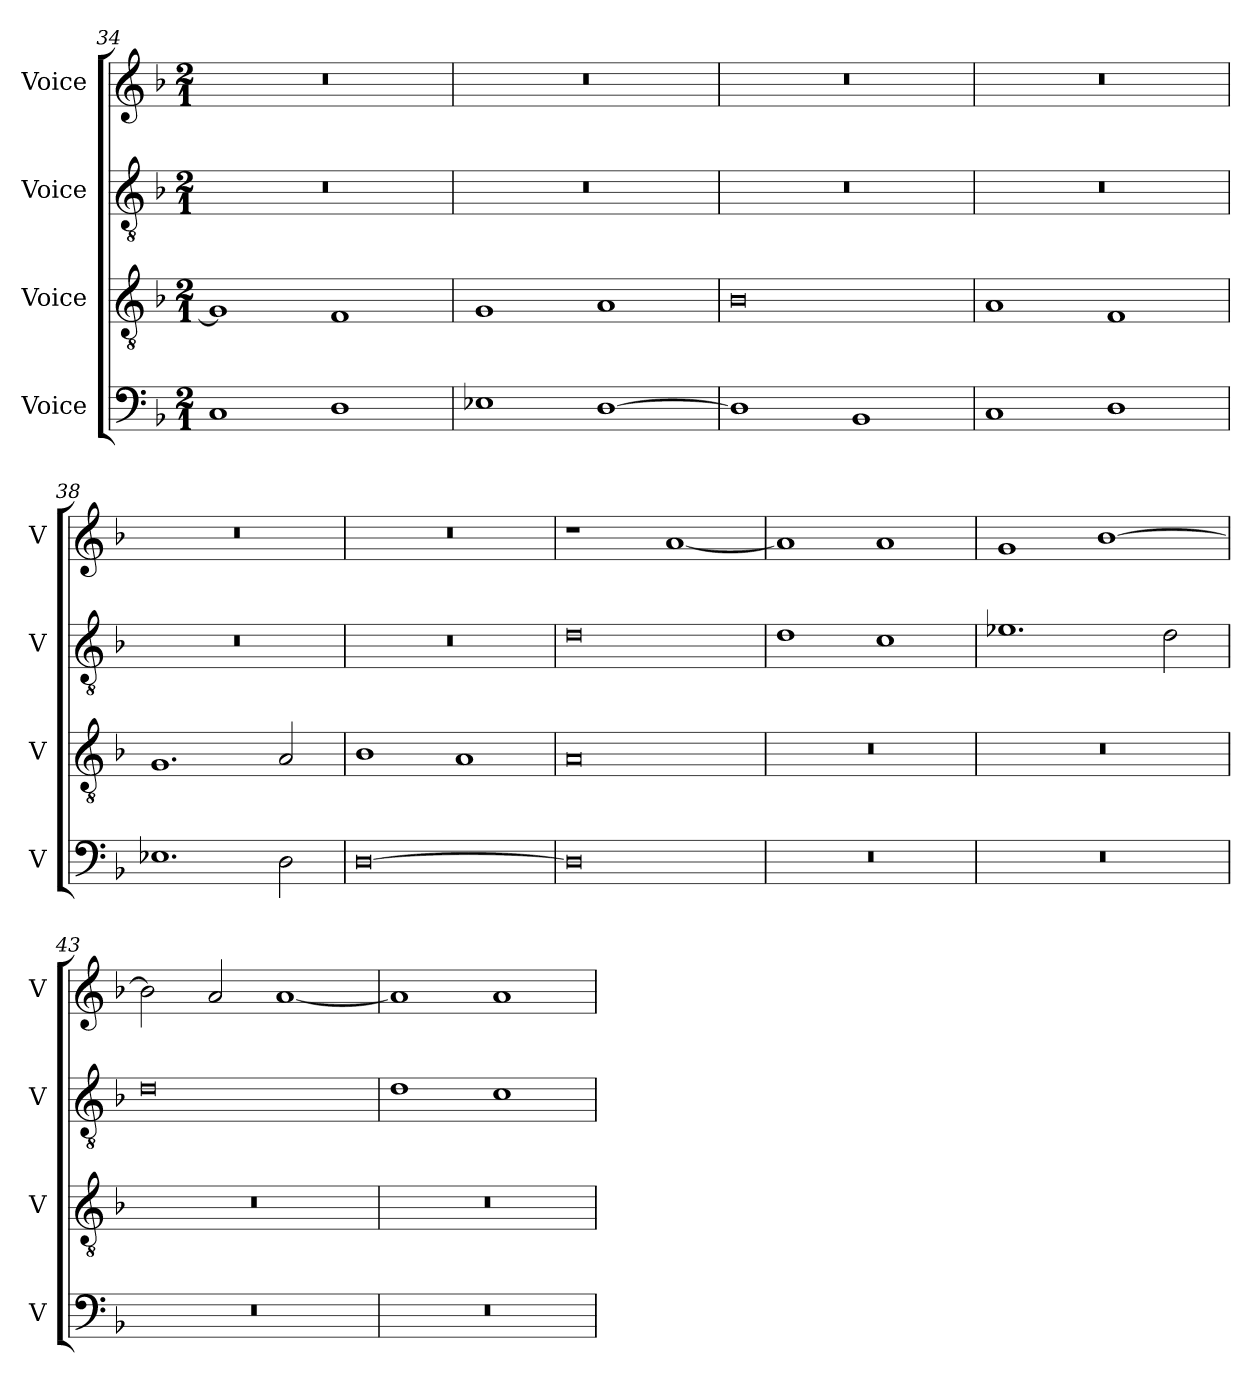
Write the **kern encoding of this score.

**kern	**kern	**kern	**kern
*part4	*part3	*part2	*part1
*staff4	*staff3	*staff2	*staff1
*I"Voice	*I"Voice	*I"Voice	*I"Voice
*I'V	*I'V	*I'V	*I'V
*clefF4	*clefGv2	*clefGv2	*clefG2
*k[b-]	*k[b-]	*k[b-]	*k[b-]
*M2/1	*M2/1	*M2/1	*M2/1
=34	=34	=34	=34
1C	1G]	0r	0r
1D	1F	.	.
=35	=35	=35	=35
1E-X	1G	0r	0r
[1D	1A	.	.
=36	=36	=36	=36
1D]	0B-	0r	0r
1BB-	.	.	.
=37	=37	=37	=37
1C	1A	0r	0r
1D	1F	.	.
!!LO:LB:g=z
=38	=38	=38	=38
1.E-X	1.G	0r	0r
2D\	2A/	.	.
=39	=39	=39	=39
[0D	1B-	0r	0r
.	1A	.	.
=40	=40	=40	=40
0D]	0A	0d	1r
.	.	.	[1a
=41	=41	=41	=41
0r	0r	1d	1a]
.	.	1c	1a
=42	=42	=42	=42
0r	0r	1.e-X	1g
.	.	.	[1b-
.	.	2d\	.
!!LO:LB:g=z
=43	=43	=43	=43
0r	0r	0d	2b-\]
.	.	.	2a/
.	.	.	[1a
=44	=44	=44	=44
0r	0r	1d	1a]
.	.	1c	1a
=	=	=	=
*-	*-	*-	*-
